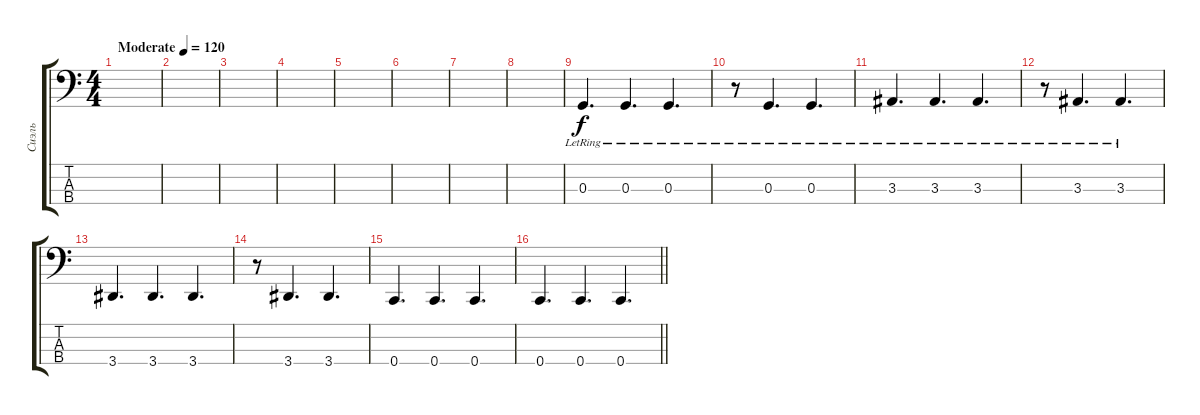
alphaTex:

\track ("Сиэль" "Сиэль") {instrument electricbasspick}
\staff {score tabs}
\tuning (F2 C2 G1 C1) {hide}
\ts (4 4)
\tempo (120 "Moderate")
\clef f4
\ks c
|
|
|
|
|
|
|
|
0.3{lr}.4{d} 0.3{lr}.4{d} 0.3{lr}.4{d} |
r.8 0.3{lr}.4{d} 0.3{lr}.4{d} |
3.3{lr}.4{d} 3.3{lr}.4{d} 3.3{lr}.4{d} |
r.8 3.3{lr}.4{d} 3.3{lr}.4{d} |
3.4.4{d} 3.4.4{d} 3.4.4{d} |
r.8 3.4.4{d} 3.4.4{d} |
0.4.4{d} 0.4.4{d} 0.4.4{d} |
\barLineRight lightlight
0.4.4{d} 0.4.4{d} 0.4.4{d}
